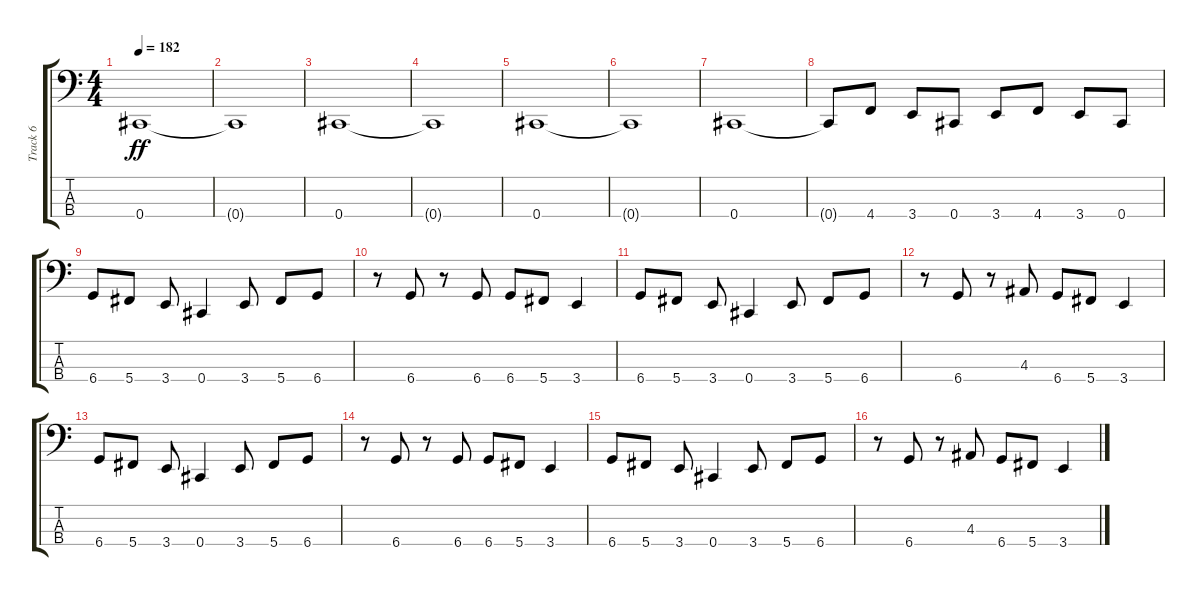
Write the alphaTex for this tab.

\track ("Track 6" "Track 6") {instrument electricbasspick}
\staff {score tabs}
\tuning (E2 B1 Gb1 Db1) {hide}
\ts (4 4)
\tempo 182
\clef f4
\ks c
0.4.1{dy ff} |
0.4{t}.1 |
0.4.1 |
0.4{t}.1 |
0.4.1 |
0.4{t}.1 |
0.4.1 |
0.4{t}.8 4.4.8 3.4.8 0.4.8 3.4.8 4.4.8 3.4.8 0.4.8 |
6.4.8 5.4.8 3.4.8 0.4.4 3.4.8 5.4.8 6.4.8 |
r.8 6.4.8 r.8 6.4.8 6.4.8 5.4.8 3.4.4 |
6.4.8 5.4.8 3.4.8 0.4.4 3.4.8 5.4.8 6.4.8 |
r.8 6.4.8 r.8 4.3.8 6.4.8 5.4.8 3.4.4 |
6.4.8 5.4.8 3.4.8 0.4.4 3.4.8 5.4.8 6.4.8 |
r.8 6.4.8 r.8 6.4.8 6.4.8 5.4.8 3.4.4 |
6.4.8 5.4.8 3.4.8 0.4.4 3.4.8 5.4.8 6.4.8 |
r.8 6.4.8 r.8 4.3.8 6.4.8 5.4.8 3.4.4
